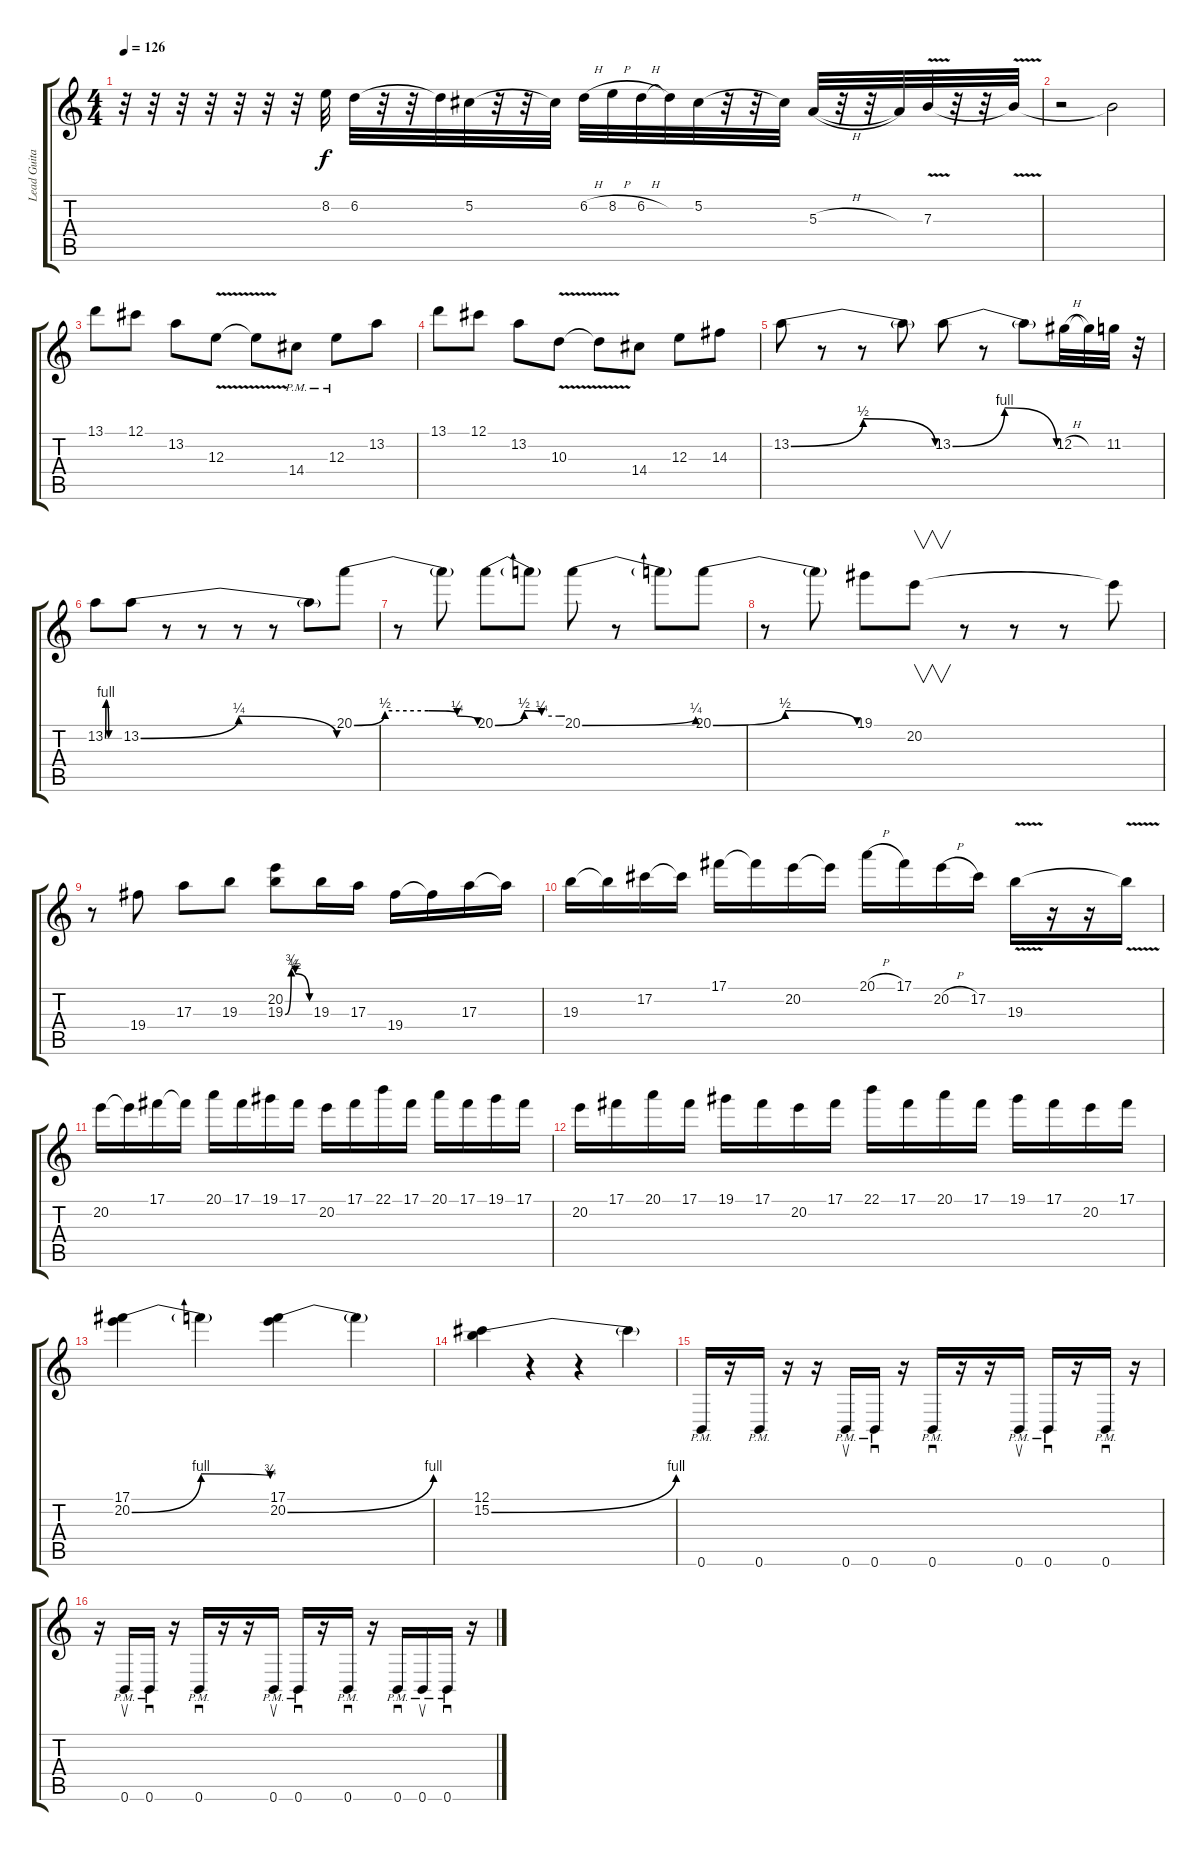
\track ("Lead Guitar" "Lead Guita") {instrument overdrivenguitar}
\staff {score tabs}
\tuning (Db4 Ab3 E3 B2 Gb2 B1) {hide}
\ts (4 4)
\tempo 126
\clef g2
\ks c
r.32{dy f} r.32 r.32 r.32 r.32 r.32 r.32 8.2{t}.32 6.2.32 r.32 r.32 6.2{t}.32 5.2.32 r.32 r.32 5.2{t}.32 6.2{h}.32 8.2{h}.32 6.2{h}.32 6.2{t}.32 5.2.32 r.32 r.32 5.2{t}.32 5.3{h}.32 r.32 r.32 5.3{t}.32 7.3{v}.32 r.32 r.32 7.3{t}.32 |
r.2 7.3{t}.2 |
13.1.8 12.1.8 13.2.8 12.3{v}.8 12.3{t}.8 14.4{pm}.8 12.3{pm}.8 13.2.8 |
13.1.8 12.1.8 13.2.8 10.3{v}.8 10.3{t}.8 14.4.8 12.3.8 14.3.8 |
13.2{be (bendrelease 0 0 29 2 29 2 60 0)}.8 r.8 r.8 13.2{t}.8 13.2{be (bendrelease 0 0 30 4 30 4 60 0)}.8 r.8 13.2{t}.8 12.2{h}.32 12.2{t}.32 11.2.32 r.32 |
13.2{be (custom 0 0 3 4 15 0 60 0)}.8 13.2{be (bendrelease 0 0 30 1 30 1 60 0)}.8 r.8 r.8 r.8 r.8 13.2{t}.8 20.1{be (custom 0 0 15 2 36 2 50 1 60 0)}.8 |
r.8 20.1{t}.8 20.1{be (custom 0 0 25 2 40 1 55 1 60 1)}.8 20.1{t}.8 20.1{be (bend 0 0 60 1)}.8 r.8 20.1{t}.8 20.1{be (bendrelease 0 0 35 2 35 2 60 0)}.8 |
r.8 20.1{t}.8 19.1.8 20.2.8{v} r.8 r.8 r.8 20.2{t}.8 |
r.8 19.4.8 17.3.8 19.3.8 (20.2 19.3{be (custom 0 0 15 3 25 2 60 0)}).8 19.3.16 17.3.16 19.4.16 19.4{t}.16 17.3.16 17.3{t}.16 |
19.3.16 19.3{t}.16 17.2.16 17.2{t}.16 17.1.16 17.1{t}.16 20.2.16 20.2{t}.16 20.1{h}.16 17.1.16 20.2{h}.16 17.2.16 19.3{v}.16 r.16 r.16 19.3{t}.16 |
20.2.16 20.2{t}.16 17.1.16 17.1{t}.16 20.1.16 17.1.16 19.1.16 17.1.16 20.2.16 17.1.16 22.1.16 17.1.16 20.1.16 17.1.16 19.1.16 17.1.16 |
20.2.16 17.1.16 20.1.16 17.1.16 19.1.16 17.1.16 20.2.16 17.1.16 22.1.16 17.1.16 20.1.16 17.1.16 19.1.16 17.1.16 20.2.16 17.1.16 |
(17.1 20.2{be (bendrelease 0 0 20 4 50 4 60 3)}).4 20.2{t}.4 (17.1 20.2{be (bend 0 0 60 4)}).4 20.2{t}.4 |
(12.1 15.2{be (bend 0 0 60 4)}).4 r.4 r.4 15.2{t}.4 |
0.6{pm}.16 r.16 0.6{pm}.16 r.16 r.16 0.6{pm}.16{su} 0.6{pm}.16{sd} r.16 0.6{pm}.16{sd} r.16 r.16 0.6{pm}.16{su} 0.6{pm}.16{sd} r.16 0.6{pm}.16{sd} r.16 |
r.16 0.6{pm}.16{su} 0.6{pm}.16{sd} r.16 0.6{pm}.16{sd} r.16 r.16 0.6{pm}.16{su} 0.6{pm}.16{sd} r.16 0.6{pm}.16{sd} r.16 0.6{pm}.16{sd} 0.6{pm}.16{su} 0.6{pm}.16{sd} r.16
